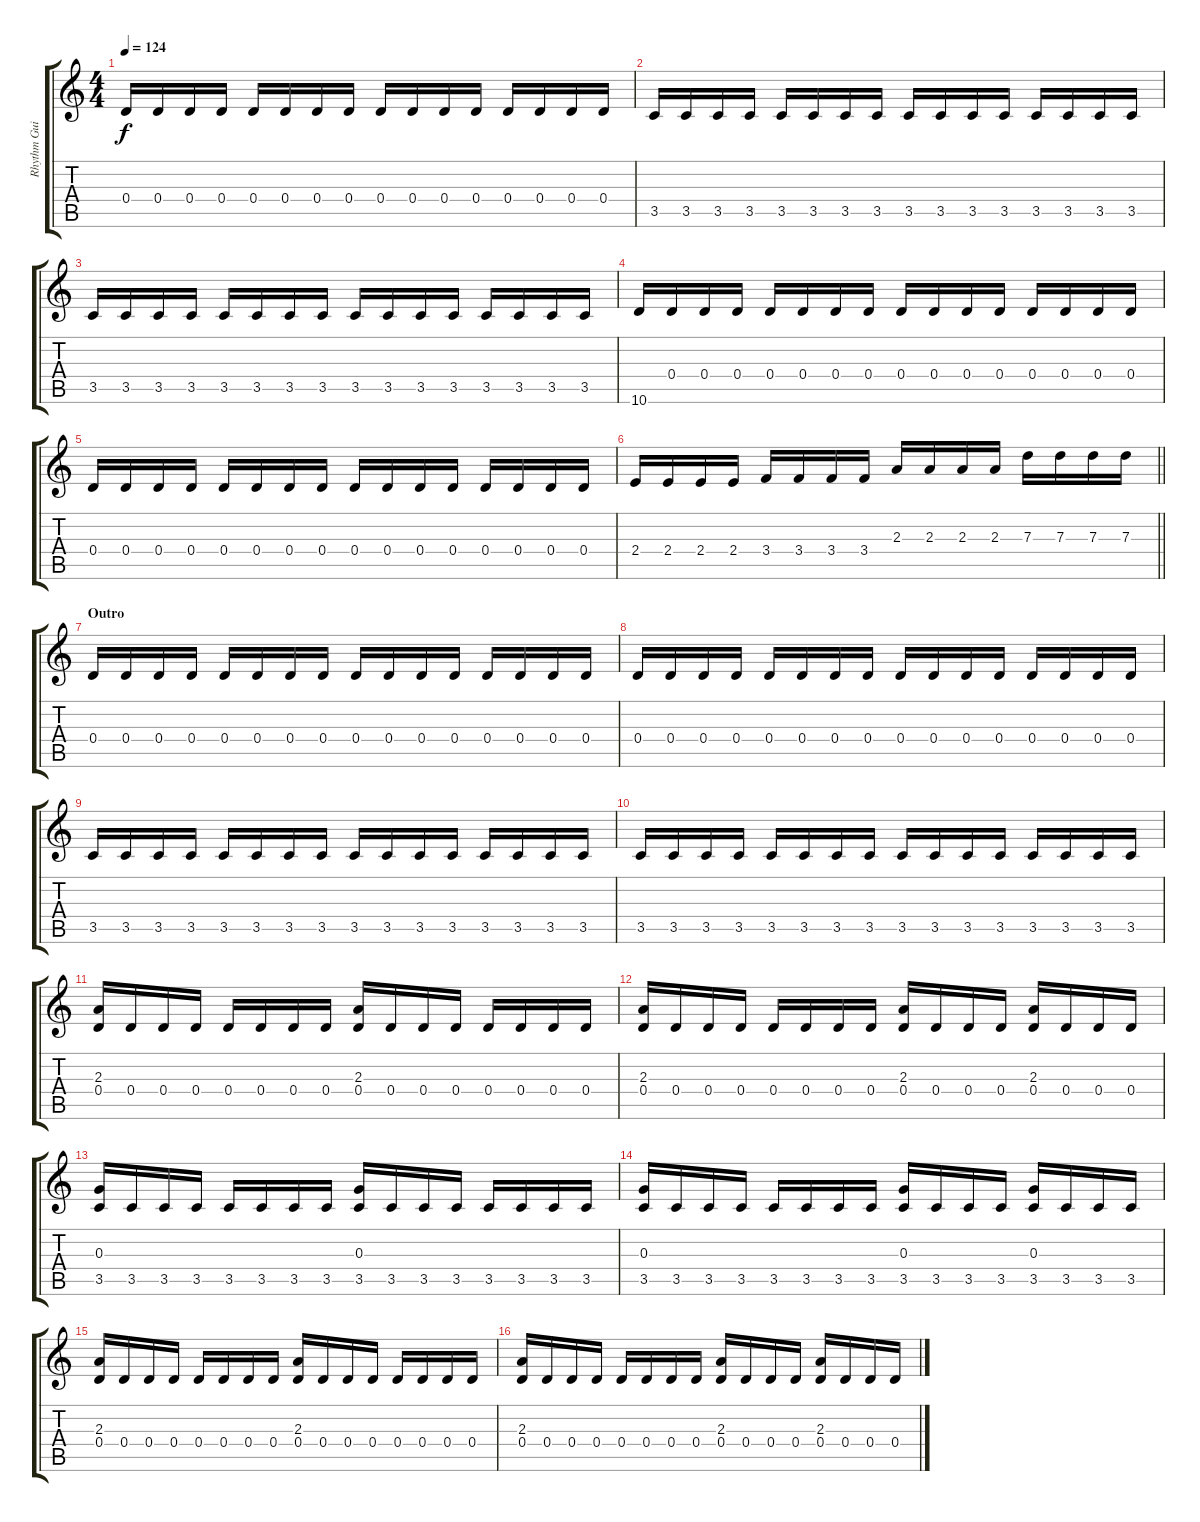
\track ("Rhythm Guitar" "Rhythm Gui") {instrument distortionguitar}
\staff {score tabs}
\tuning (E4 B3 G3 D3 A2 E2) {hide}
\ts (4 4)
\tempo 124
\clef g2
\ks c
0.4.16{dy f} 0.4.16 0.4.16 0.4.16 0.4.16 0.4.16 0.4.16 0.4.16 0.4.16 0.4.16 0.4.16 0.4.16 0.4.16 0.4.16 0.4.16 0.4.16 |
3.5.16 3.5.16 3.5.16 3.5.16 3.5.16 3.5.16 3.5.16 3.5.16 3.5.16 3.5.16 3.5.16 3.5.16 3.5.16 3.5.16 3.5.16 3.5.16 |
3.5.16 3.5.16 3.5.16 3.5.16 3.5.16 3.5.16 3.5.16 3.5.16 3.5.16 3.5.16 3.5.16 3.5.16 3.5.16 3.5.16 3.5.16 3.5.16 |
10.6.16 0.4.16 0.4.16 0.4.16 0.4.16 0.4.16 0.4.16 0.4.16 0.4.16 0.4.16 0.4.16 0.4.16 0.4.16 0.4.16 0.4.16 0.4.16 |
0.4.16 0.4.16 0.4.16 0.4.16 0.4.16 0.4.16 0.4.16 0.4.16 0.4.16 0.4.16 0.4.16 0.4.16 0.4.16 0.4.16 0.4.16 0.4.16 |
\barLineRight lightlight
2.4.16 2.4.16 2.4.16 2.4.16 3.4.16 3.4.16 3.4.16 3.4.16 2.3.16 2.3.16 2.3.16 2.3.16 7.3.16 7.3.16 7.3.16 7.3.16 |
\section ("" "Outro")
0.4.16 0.4.16 0.4.16 0.4.16 0.4.16 0.4.16 0.4.16 0.4.16 0.4.16 0.4.16 0.4.16 0.4.16 0.4.16 0.4.16 0.4.16 0.4.16 |
0.4.16 0.4.16 0.4.16 0.4.16 0.4.16 0.4.16 0.4.16 0.4.16 0.4.16 0.4.16 0.4.16 0.4.16 0.4.16 0.4.16 0.4.16 0.4.16 |
3.5.16 3.5.16 3.5.16 3.5.16 3.5.16 3.5.16 3.5.16 3.5.16 3.5.16 3.5.16 3.5.16 3.5.16 3.5.16 3.5.16 3.5.16 3.5.16 |
3.5.16 3.5.16 3.5.16 3.5.16 3.5.16 3.5.16 3.5.16 3.5.16 3.5.16 3.5.16 3.5.16 3.5.16 3.5.16 3.5.16 3.5.16 3.5.16 |
(2.3 0.4).16 0.4.16 0.4.16 0.4.16 0.4.16 0.4.16 0.4.16 0.4.16 (2.3 0.4).16 0.4.16 0.4.16 0.4.16 0.4.16 0.4.16 0.4.16 0.4.16 |
(2.3 0.4).16 0.4.16 0.4.16 0.4.16 0.4.16 0.4.16 0.4.16 0.4.16 (2.3 0.4).16 0.4.16 0.4.16 0.4.16 (2.3 0.4).16 0.4.16 0.4.16 0.4.16 |
(0.3 3.5).16 3.5.16 3.5.16 3.5.16 3.5.16 3.5.16 3.5.16 3.5.16 (0.3 3.5).16 3.5.16 3.5.16 3.5.16 3.5.16 3.5.16 3.5.16 3.5.16 |
(0.3 3.5).16 3.5.16 3.5.16 3.5.16 3.5.16 3.5.16 3.5.16 3.5.16 (0.3 3.5).16 3.5.16 3.5.16 3.5.16 (0.3 3.5).16 3.5.16 3.5.16 3.5.16 |
(2.3 0.4).16 0.4.16 0.4.16 0.4.16 0.4.16 0.4.16 0.4.16 0.4.16 (2.3 0.4).16 0.4.16 0.4.16 0.4.16 0.4.16 0.4.16 0.4.16 0.4.16 |
(2.3 0.4).16 0.4.16 0.4.16 0.4.16 0.4.16 0.4.16 0.4.16 0.4.16 (2.3 0.4).16 0.4.16 0.4.16 0.4.16 (2.3 0.4).16 0.4.16 0.4.16 0.4.16
